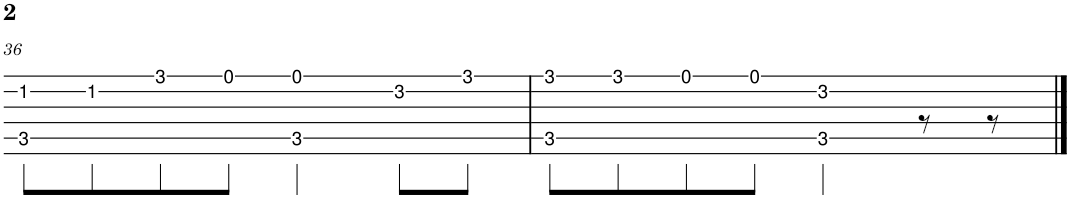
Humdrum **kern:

**kern
*part1
*staff1
*I"吉他
!!LO:PB:g=z
*
*k[f#c#g#d#a#e#]
*M4/4
=36
8BB#\ 8B#\L
8B#\
8f##\
8e\J
4BB#\ 4e\
8c##\L
8f##\J
=37
8BB#\ 8f##\L
8f##\
8e\
8e\J
4BB#\ 4c##\
8r
8r
==
*-
